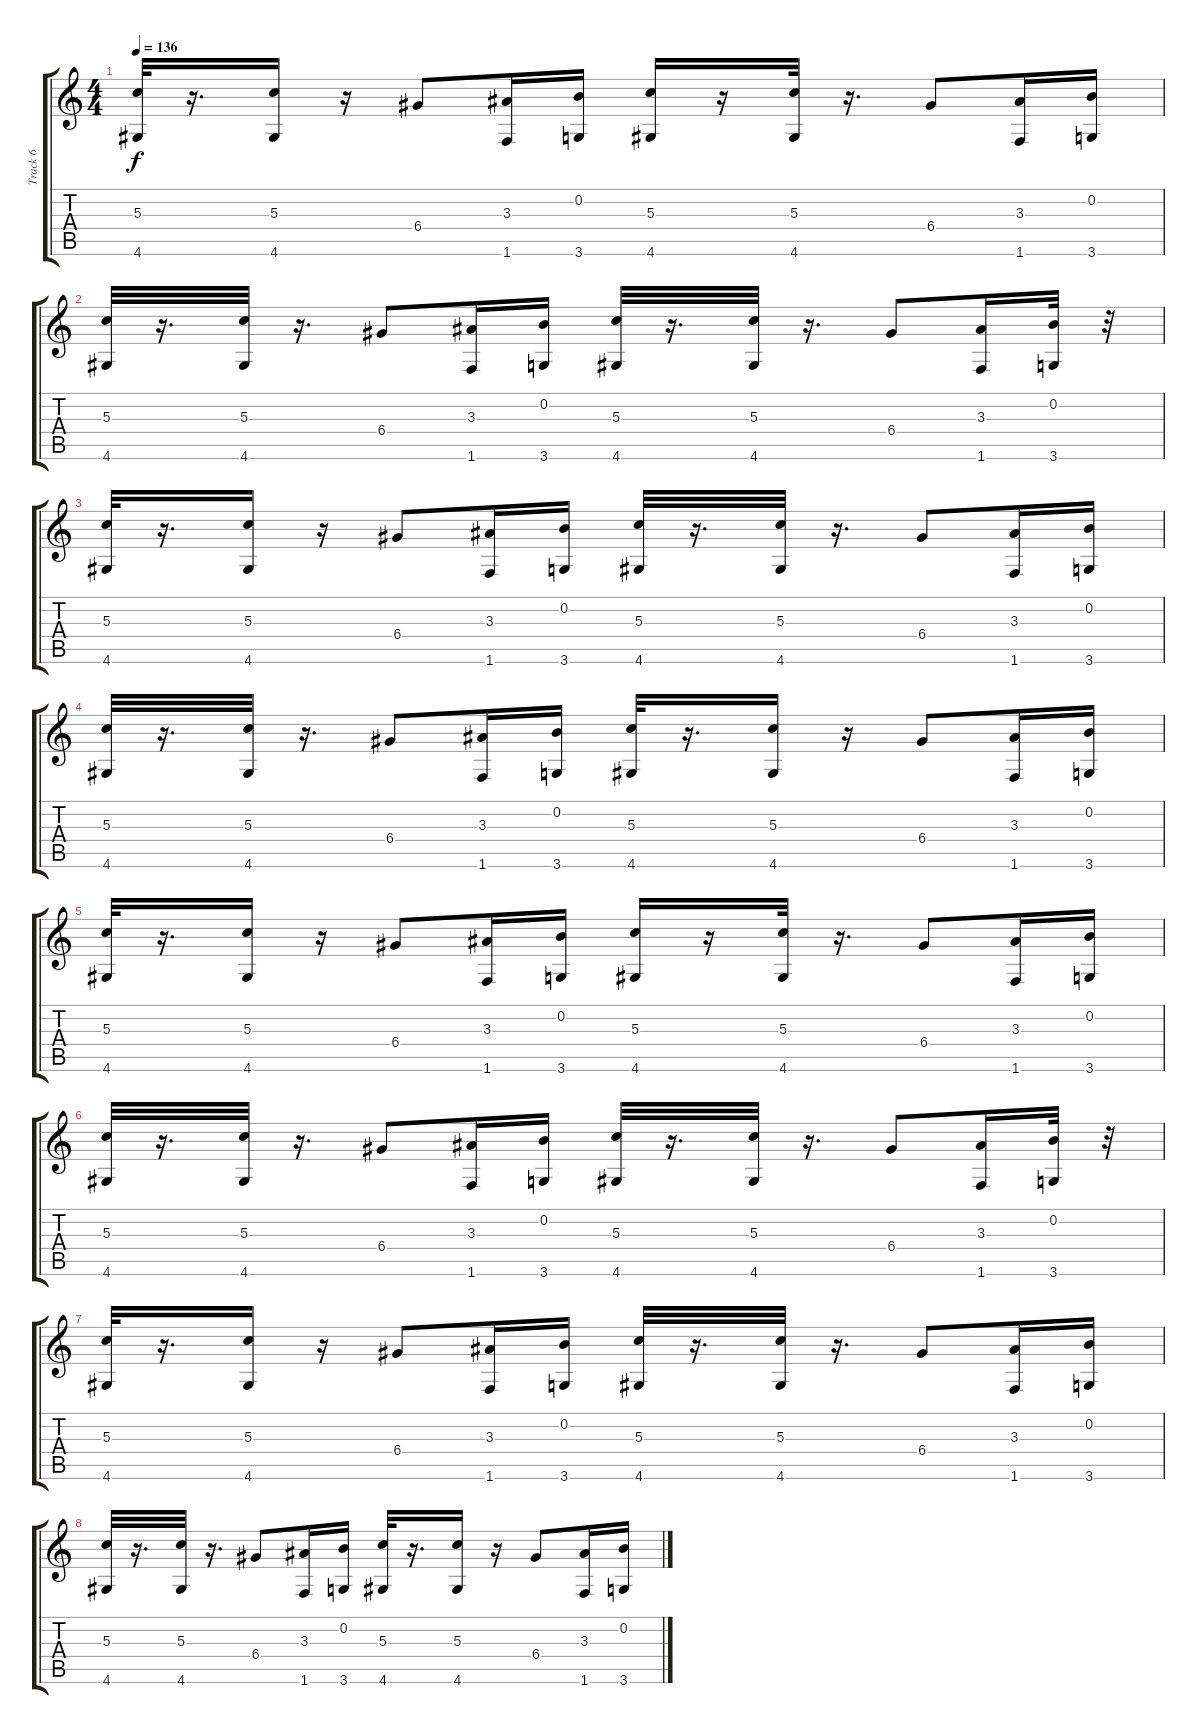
\track ("Track 6" "Track 6") {instrument synthbass2}
\staff {score tabs}
\tuning (E4 B3 G3 D3 A2 E2) {hide}
\ts (4 4)
\tempo 136
\clef g2
\ks c
(5.3 4.6).32{dy f} r.16{d} (5.3 4.6).16 r.16 6.4.8 (3.3 1.6).16 (0.2 3.6).16 (5.3 4.6).16 r.16 (5.3 4.6).32 r.16{d} 6.4.8 (3.3 1.6).16 (0.2 3.6).16 |
(5.3 4.6).32 r.16{d} (5.3 4.6).32 r.16{d} 6.4.8 (3.3 1.6).16 (0.2 3.6).16 (5.3 4.6).32 r.16{d} (5.3 4.6).32 r.16{d} 6.4.8 (3.3 1.6).16 (0.2 3.6).32 r.32 |
(5.3 4.6).32 r.16{d} (5.3 4.6).16 r.16 6.4.8 (3.3 1.6).16 (0.2 3.6).16 (5.3 4.6).32 r.16{d} (5.3 4.6).32 r.16{d} 6.4.8 (3.3 1.6).16 (0.2 3.6).16 |
(5.3 4.6).32 r.16{d} (5.3 4.6).32 r.16{d} 6.4.8 (3.3 1.6).16 (0.2 3.6).16 (5.3 4.6).32 r.16{d} (5.3 4.6).16 r.16 6.4.8 (3.3 1.6).16 (0.2 3.6).16 |
(5.3 4.6).32 r.16{d} (5.3 4.6).16 r.16 6.4.8 (3.3 1.6).16 (0.2 3.6).16 (5.3 4.6).16 r.16 (5.3 4.6).32 r.16{d} 6.4.8 (3.3 1.6).16 (0.2 3.6).16 |
(5.3 4.6).32 r.16{d} (5.3 4.6).32 r.16{d} 6.4.8 (3.3 1.6).16 (0.2 3.6).16 (5.3 4.6).32 r.16{d} (5.3 4.6).32 r.16{d} 6.4.8 (3.3 1.6).16 (0.2 3.6).32 r.32 |
(5.3 4.6).32 r.16{d} (5.3 4.6).16 r.16 6.4.8 (3.3 1.6).16 (0.2 3.6).16 (5.3 4.6).32 r.16{d} (5.3 4.6).32 r.16{d} 6.4.8 (3.3 1.6).16 (0.2 3.6).16 |
(5.3 4.6).32 r.16{d} (5.3 4.6).32 r.16{d} 6.4.8 (3.3 1.6).16 (0.2 3.6).16 (5.3 4.6).32 r.16{d} (5.3 4.6).16 r.16 6.4.8 (3.3 1.6).16 (0.2 3.6).16
